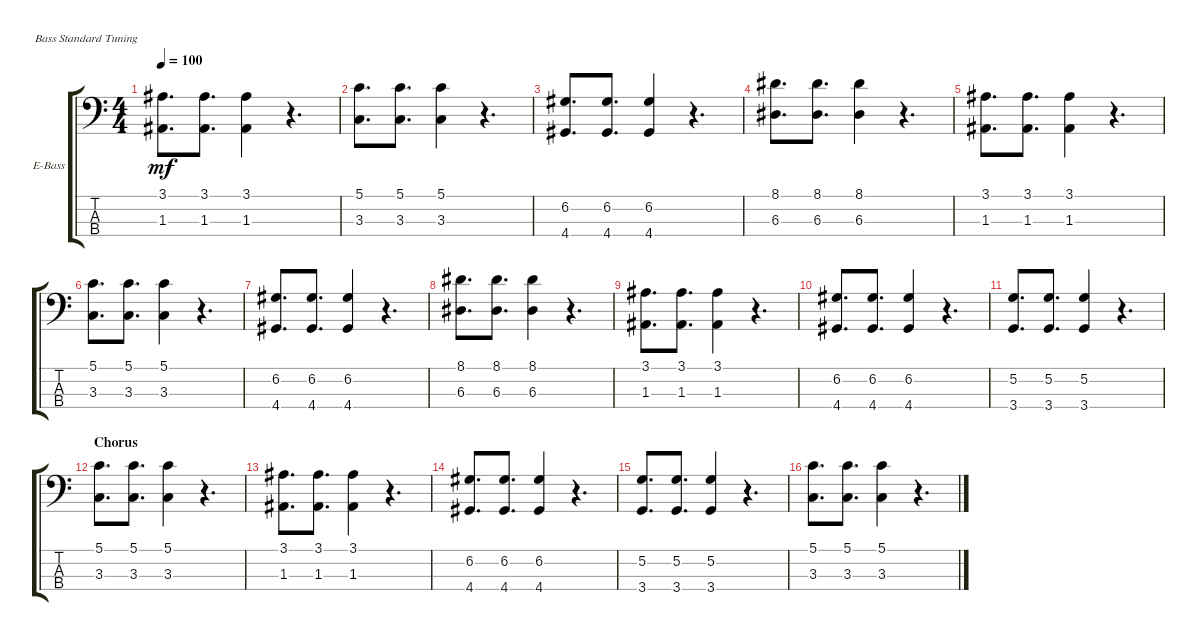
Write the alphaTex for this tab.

\defaultSystemsLayout 4
\bracketExtendMode groupsimilarinstruments
\firstSystemTrackNameOrientation horizontal
\otherSystemsTrackNameOrientation horizontal
\track ("Wolstenholme Distorted Bass" "E-Bass") {instrument electricbassfinger}
\staff {score tabs}
\tuning (G2 D2 A1 E1)
\ts (4 4)
\tempo 100
\clef f4
\ks c
(1.3 3.1).8{d dy mf} (3.1 1.3).8{d} (3.1 1.3).4 r.4{d} |
(3.3 5.1).8{d} (3.3 5.1).8{d} (5.1 3.3).4 r.4{d} |
(4.4 6.2).8{d} (6.2 4.4).8{d} (6.2 4.4).4 r.4{d} |
(8.1 6.3).8{d} (8.1 6.3).8{d} (8.1 6.3).4 r.4{d} |
(1.3 3.1).8{d} (3.1 1.3).8{d} (3.1 1.3).4 r.4{d} |
(3.3 5.1).8{d} (3.3 5.1).8{d} (5.1 3.3).4 r.4{d} |
(4.4 6.2).8{d} (6.2 4.4).8{d} (6.2 4.4).4 r.4{d} |
(8.1 6.3).8{d} (8.1 6.3).8{d} (8.1 6.3).4 r.4{d} |
(1.3 3.1).8{d} (3.1 1.3).8{d} (3.1 1.3).4 r.4{d} |
(4.4 6.2).8{d} (6.2 4.4).8{d} (6.2 4.4).4 r.4{d} |
(5.2 3.4).8{d} (5.2 3.4).8{d} (5.2 3.4).4 r.4{d} |
\section ("" "Chorus")
(3.3 5.1).8{d} (3.3 5.1).8{d} (5.1 3.3).4 r.4{d} |
(1.3 3.1).8{d} (3.1 1.3).8{d} (3.1 1.3).4 r.4{d} |
(4.4 6.2).8{d} (6.2 4.4).8{d} (6.2 4.4).4 r.4{d} |
(5.2 3.4).8{d} (5.2 3.4).8{d} (5.2 3.4).4 r.4{d} |
(3.3 5.1).8{d} (3.3 5.1).8{d} (5.1 3.3).4 r.4{d}
